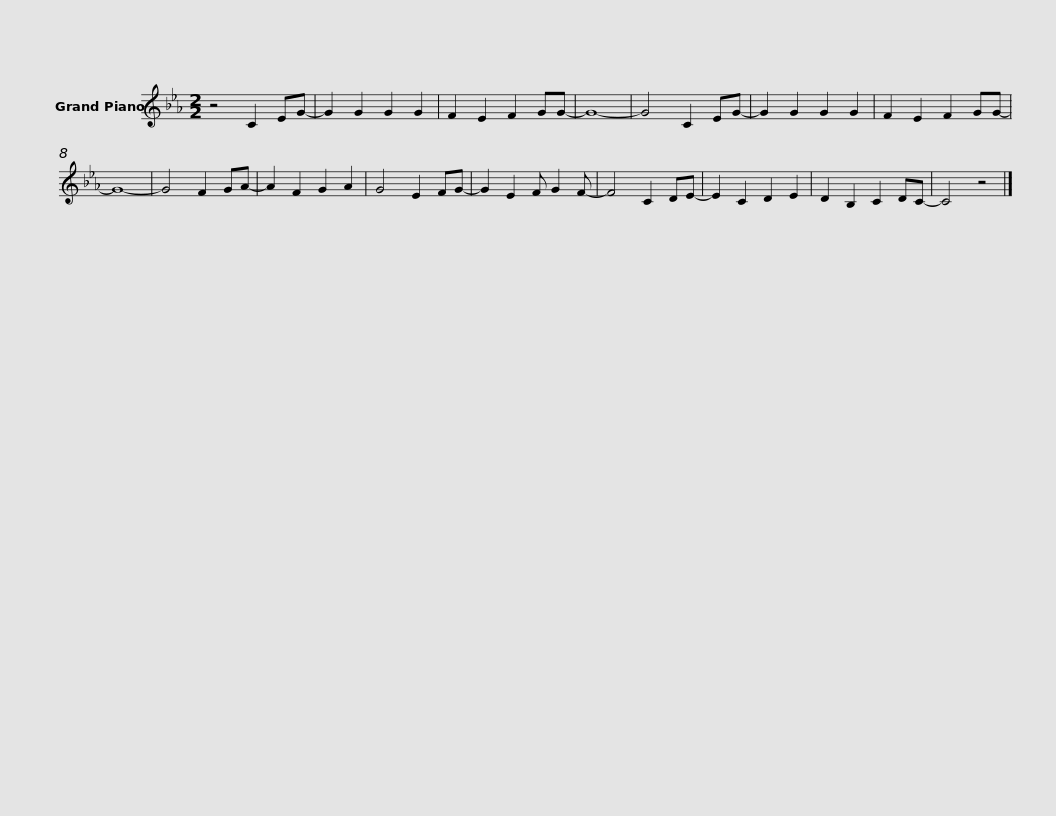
X:1
L:1/8
M:2/2
I:linebreak $
K:Eb
V:1 treble
V:1
 z4 C2 EG- | G2 G2 G2 G2 | F2 E2 F2 GG- | G8- | G4 C2 EG- | %5
 G2 G2 G2 G2 | F2 E2 F2 GG- | G8- | G4 F2 GA- | A2 F2 G2 A2 |$ %10
 G4 E2 FG- | G2 E2 F G2 F- | F4 C2 DE- | E2 C2 D2 E2 | D2 B,2 C2 DC- | %15
 C4 z4 |] %16
